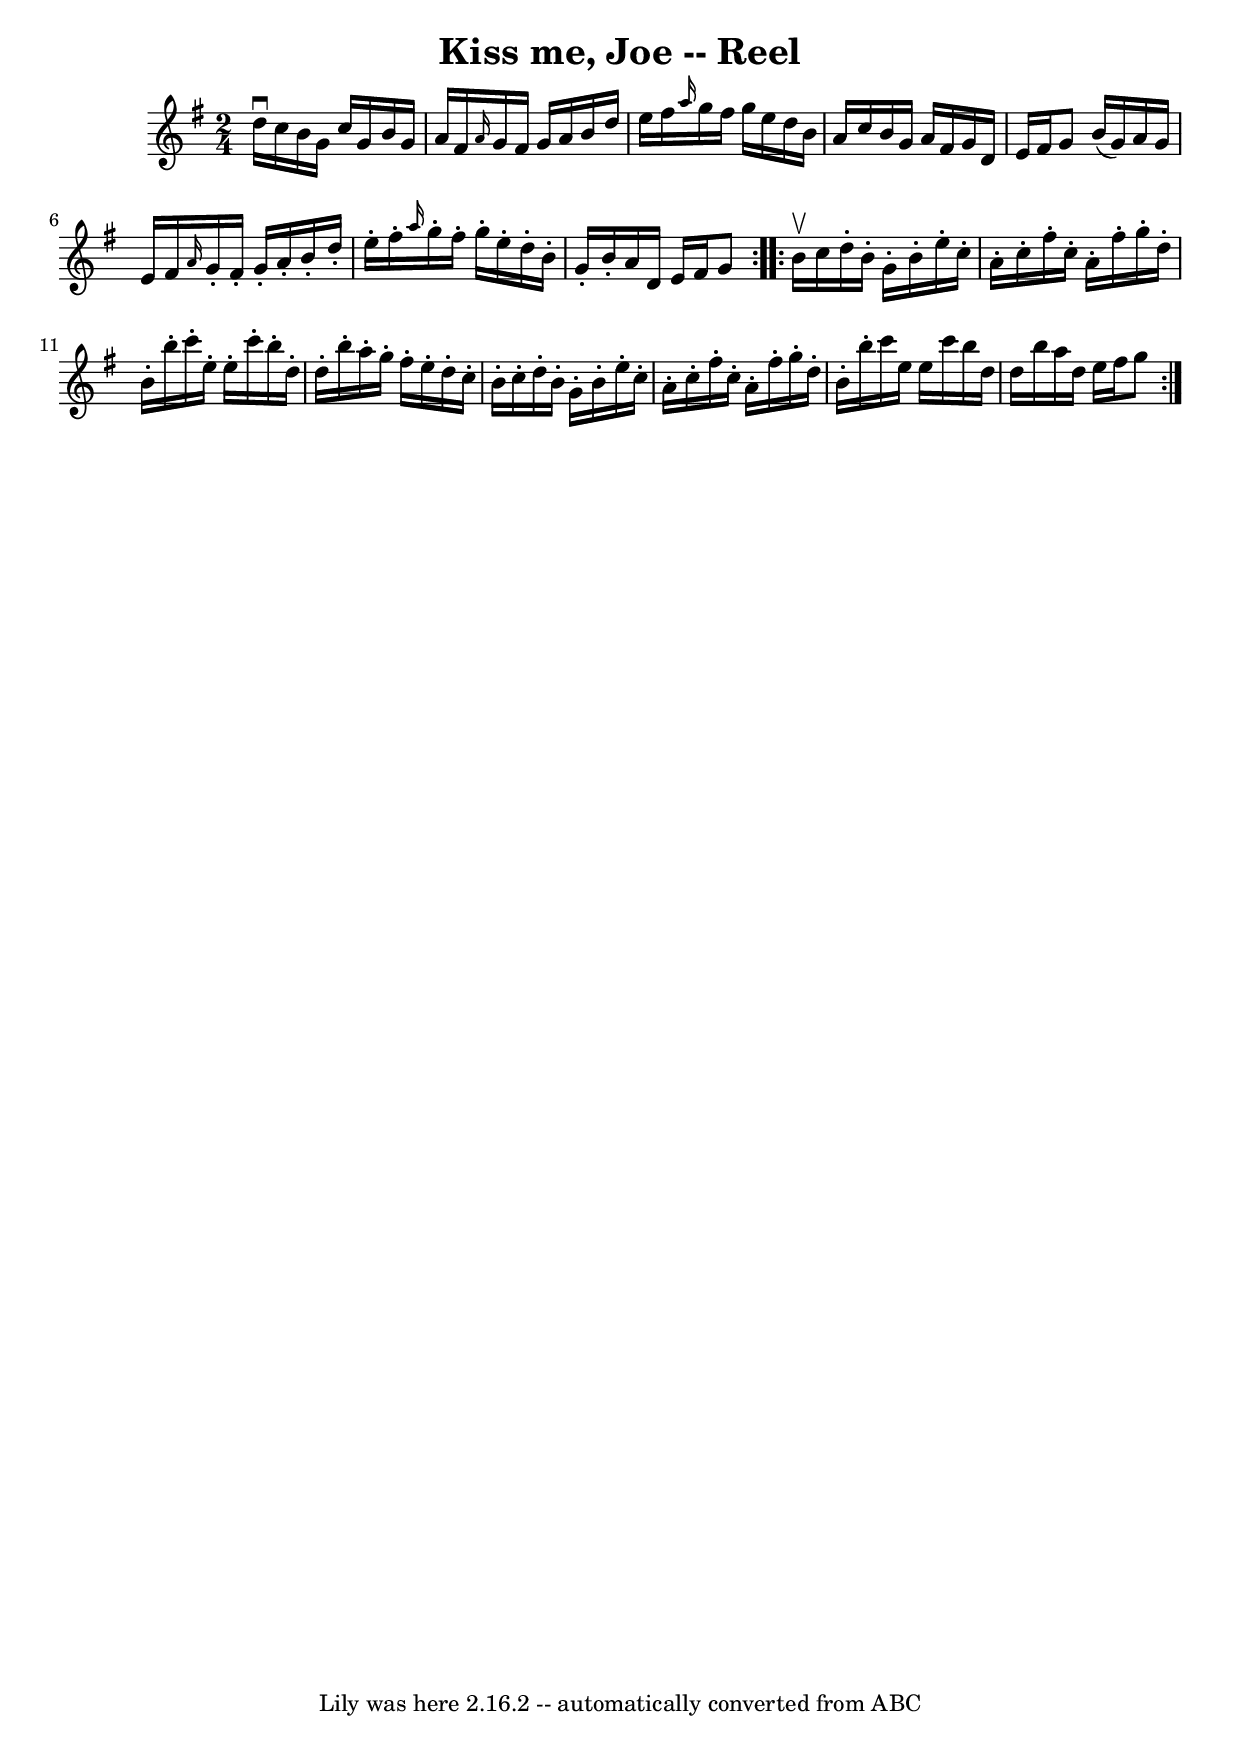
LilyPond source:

\version "2.16.2"
\include "Mammoth.ily"
\header {
  %% book = "Ryan's Mammoth Collection"
  crossRefNumber = "1"
  footnotes = ""
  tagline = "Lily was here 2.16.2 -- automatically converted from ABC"
  title = "Kiss me, Joe -- Reel"

}
voicedefault =  {



  \repeat volta 2 {

    \time 2/4 
    \key g \major
    d''16^\downbow c''16  |
    b'16 g'16    
    c''16 g'16 b'16 g'16 a'16 fis'16  |
    \grace { a'16  
	   }   
    g'16 fis'16 g'16 a'16 b'16 d''16 e''16 fis''16  |
    
    \grace { a''16  
	   } g''16 fis''16 g''16 e''16 d''16 b'16    
    a'16 c''16  |
    b'16 g'16 a'16 fis'16 g'16 d'16    
    e'16 fis'16  |
    g'8 b'16 (g'16) a'16 g'16 e'16    
    fis'16  |
    \grace { a'16  
	   } g'16-. fis'16-. g'16-. a'16-.  
    b'16-. d''16-. e''16-. fis''16-. |
    \grace { a''16  
	   }   
    g''16-. fis''16-. g''16-. e''16-. d''16-. b'16-. g'16-.   
    b'16-. |
    a'16 d'16 e'16 fis'16 g'8  
  }     

  \repeat volta 2 {
    b'16^\upbow c''16  |
    d''16-. b'16-. g'16-. b'16-. e''16-. c''16-. a'16-. c''16-. |
    fis''16-.   
    c''16-. a'16-. fis''16-. g''16-. d''16-. b'16-. b''16-. 
    |
    c'''16-. e''16-. e''16-. c'''16-. b''16-. d''16-.   
    d''16-. b''16-. |
    a''16-. g''16-. fis''16-. e''16-.      
    d''16-. c''16-. b'16-. c''16-. |
    d''16-. b'16-.   
    g'16-. b'16-. e''16-. c''16-. a'16-. c''16-. |
    fis''16-. c''16-. a'16-. fis''16-. g''16-. d''16-. b'16-. b''16-. 
    |
    c'''16 e''16 e''16 c'''16 b''16 d''16 d''16    
    b''16  |
    a''16 d''16 e''16 fis''16 g''8    
  }   

}

\score{
  <<

    \context Staff="default"
    {
      \voicedefault 
      
    }

  >>
  \layout {
    
  }
  \midi {
  }

}
